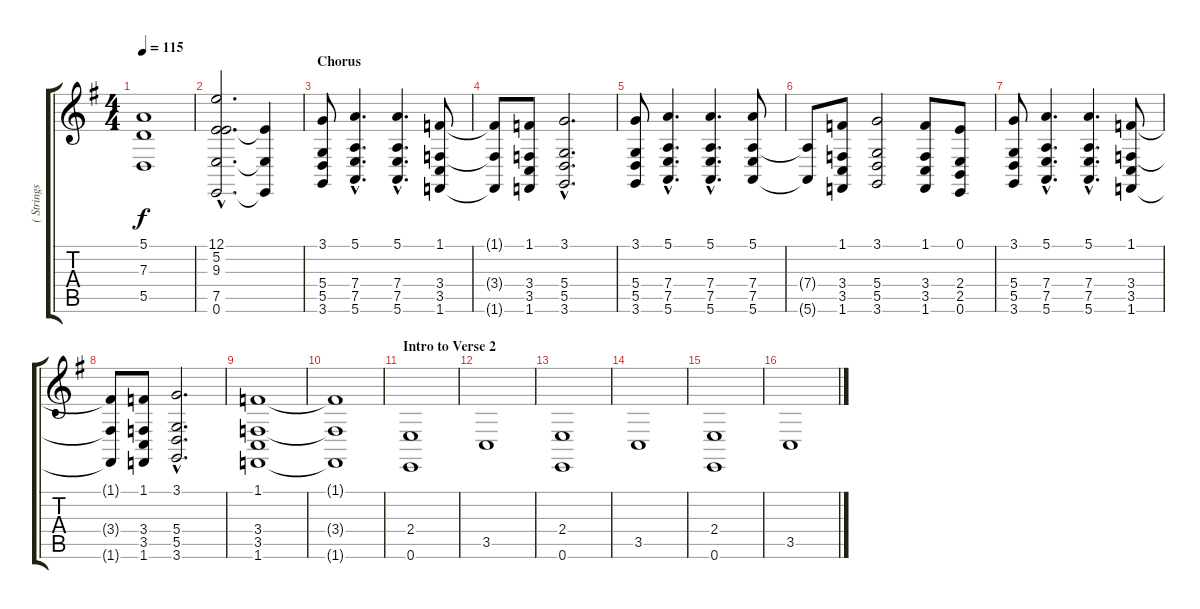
\track ("( Strings )" "( Strings ") {instrument tremolostrings}
\staff {score tabs}
\tuning (E4 B3 G3 D3 A2 E2) {hide}
\ts (4 4)
\tempo 115
\clef g2
\ks eminor
(5.1 7.3 5.5).1{dy f} |
(12.1{hac} 5.2{hac} 9.3{hac} 7.5{hac} 0.6{hac}).2{d} (9.3{t} 7.5{t} 0.6{t}).4 |
\section ("" "Chorus")
(3.1 5.4 5.5 3.6).8 (5.1{hac} 7.4{hac} 7.5{hac} 5.6{hac}).4{d} (5.1{hac} 7.4{hac} 7.5{hac} 5.6{hac}).4{d} (1.1 3.4 3.5 1.6).8 |
(1.1{t} 3.4{t} 1.6{t}).8 (1.1 3.4 3.5 1.6).8 (3.1{hac} 5.4{hac} 5.5{hac} 3.6{hac}).2{d} |
(3.1 5.4 5.5 3.6).8 (5.1{hac} 7.4{hac} 7.5{hac} 5.6{hac}).4{d} (5.1{hac} 7.4{hac} 7.5{hac} 5.6{hac}).4{d} (5.1 7.4 7.5 5.6).8 |
(7.4{t} 5.6{t}).8 (1.1 3.4 3.5 1.6).8 (3.1 5.4 5.5 3.6).2 (1.1 3.4 3.5 1.6).8 (0.1 2.4 2.5 0.6).8 |
(3.1 5.4 5.5 3.6).8 (5.1{hac} 7.4{hac} 7.5{hac} 5.6{hac}).4{d} (5.1{hac} 7.4{hac} 7.5{hac} 5.6{hac}).4{d} (1.1 3.4 3.5 1.6).8 |
(1.1{t} 3.4{t} 1.6{t}).8 (1.1 3.4 3.5 1.6).8 (3.1{hac} 5.4{hac} 5.5{hac} 3.6{hac}).2{d} |
(1.1 3.4 3.5 1.6).1 |
(1.1{t} 3.4{t} 1.6{t}).1 |
\section ("" "Intro to Verse 2")
(2.4 0.6).1 |
3.5.1 |
(2.4 0.6).1 |
3.5.1 |
(2.4 0.6).1 |
3.5.1
